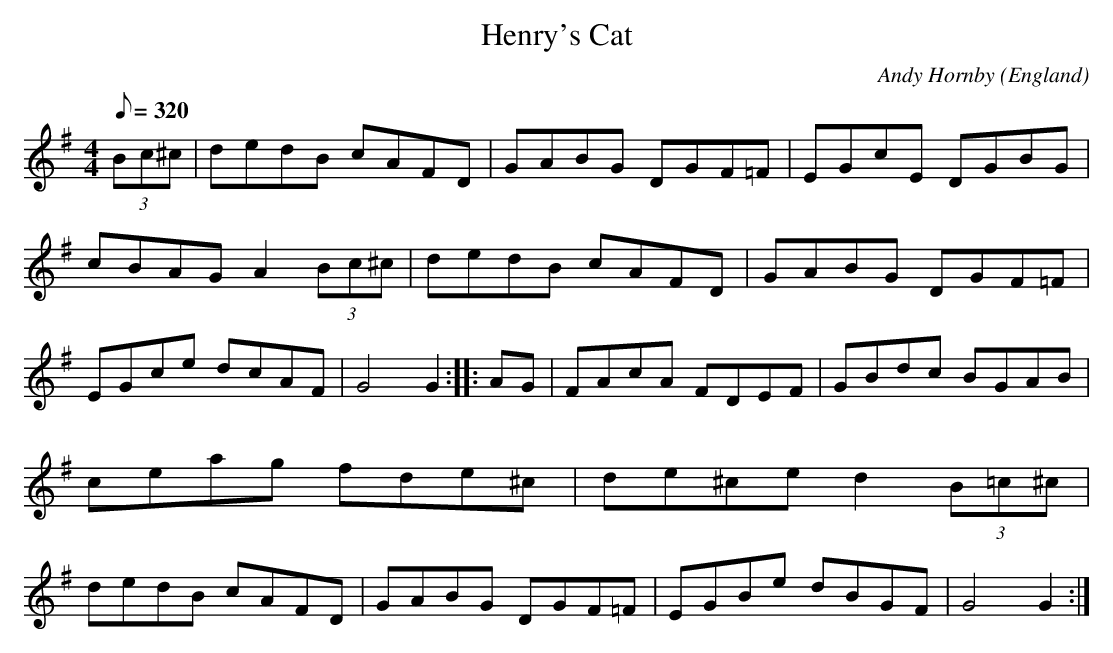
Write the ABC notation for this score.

X:1
T:Henry's Cat
C:Andy Hornby
M:4/4
O:England
Q:1/8=320
K:G major
(3Bc^c|\
dedB cAFD|GABG DGF=F|EGcE DGBG|cBAG A2(3Bc^c|\
dedB cAFD|GABG DGF=F|EGce dcAF|G4 G2::\
AG|\
FAcA FDEF|GBdc BGAB|ceag fde^c|de^ce d2(3B=c^c|\
dedB cAFD|GABG DGF=F|EGBe dBGF|G4 G2:|
